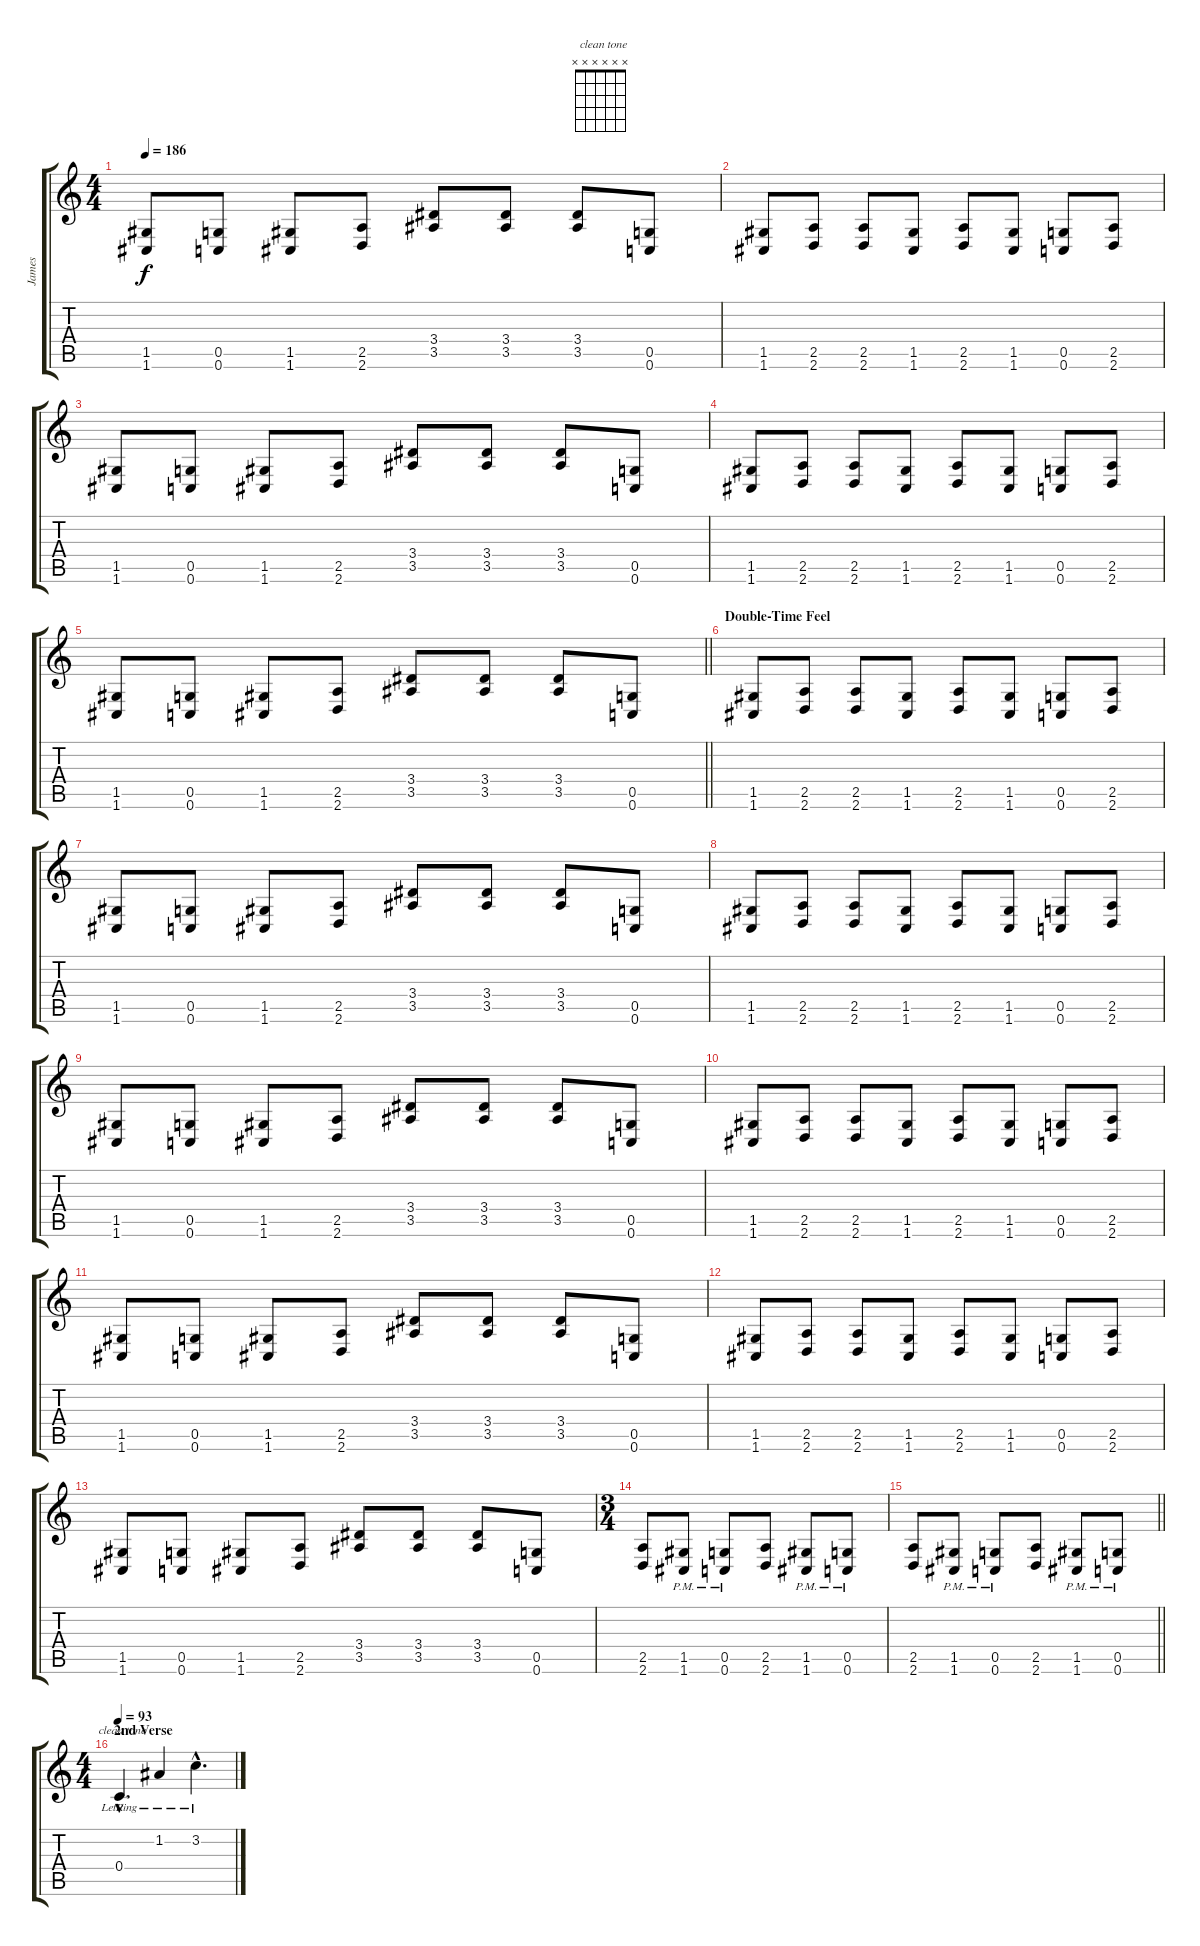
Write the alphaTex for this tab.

\track ("James" "James") {instrument overdrivenguitar}
\staff {score tabs}
\tuning (D4 A3 F3 C3 G2 C2) {hide}
\chord ("  clean tone" x x x x x x) {firstfret 0}
\ts (4 4)
\tempo 186
\clef g2
\ks c
(1.5 1.6).8{dy f} (0.5 0.6).8 (1.5 1.6).8 (2.5 2.6).8 (3.4 3.5).8 (3.4 3.5).8 (3.4 3.5).8 (0.5 0.6).8 |
(1.5 1.6).8 (2.5 2.6).8 (2.5 2.6).8 (1.5 1.6).8 (2.5 2.6).8 (1.5 1.6).8 (0.5 0.6).8 (2.5 2.6).8 |
(1.5 1.6).8 (0.5 0.6).8 (1.5 1.6).8 (2.5 2.6).8 (3.4 3.5).8 (3.4 3.5).8 (3.4 3.5).8 (0.5 0.6).8 |
(1.5 1.6).8 (2.5 2.6).8 (2.5 2.6).8 (1.5 1.6).8 (2.5 2.6).8 (1.5 1.6).8 (0.5 0.6).8 (2.5 2.6).8 |
\barLineRight lightlight
(1.5 1.6).8 (0.5 0.6).8 (1.5 1.6).8 (2.5 2.6).8 (3.4 3.5).8 (3.4 3.5).8 (3.4 3.5).8 (0.5 0.6).8 |
\section ("" "Double-Time Feel")
(1.5 1.6).8 (2.5 2.6).8 (2.5 2.6).8 (1.5 1.6).8 (2.5 2.6).8 (1.5 1.6).8 (0.5 0.6).8 (2.5 2.6).8 |
(1.5 1.6).8 (0.5 0.6).8 (1.5 1.6).8 (2.5 2.6).8 (3.4 3.5).8 (3.4 3.5).8 (3.4 3.5).8 (0.5 0.6).8 |
(1.5 1.6).8 (2.5 2.6).8 (2.5 2.6).8 (1.5 1.6).8 (2.5 2.6).8 (1.5 1.6).8 (0.5 0.6).8 (2.5 2.6).8 |
(1.5 1.6).8 (0.5 0.6).8 (1.5 1.6).8 (2.5 2.6).8 (3.4 3.5).8 (3.4 3.5).8 (3.4 3.5).8 (0.5 0.6).8 |
(1.5 1.6).8 (2.5 2.6).8 (2.5 2.6).8 (1.5 1.6).8 (2.5 2.6).8 (1.5 1.6).8 (0.5 0.6).8 (2.5 2.6).8 |
(1.5 1.6).8 (0.5 0.6).8 (1.5 1.6).8 (2.5 2.6).8 (3.4 3.5).8 (3.4 3.5).8 (3.4 3.5).8 (0.5 0.6).8 |
(1.5 1.6).8 (2.5 2.6).8 (2.5 2.6).8 (1.5 1.6).8 (2.5 2.6).8 (1.5 1.6).8 (0.5 0.6).8 (2.5 2.6).8 |
(1.5 1.6).8 (0.5 0.6).8 (1.5 1.6).8 (2.5 2.6).8 (3.4 3.5).8 (3.4 3.5).8 (3.4 3.5).8 (0.5 0.6).8 |
\ts (3 4)
(2.5 2.6).8 (1.5{pm} 1.6{pm}).8 (0.5{pm} 0.6{pm}).8 (2.5 2.6).8 (1.5{pm} 1.6{pm}).8 (0.5{pm} 0.6{pm}).8 |
\barLineRight lightlight
(2.5 2.6).8 (1.5{pm} 1.6{pm}).8 (0.5{pm} 0.6{pm}).8 (2.5 2.6).8 (1.5{pm} 1.6{pm}).8 (0.5{pm} 0.6{pm}).8 |
\ts (4 4)
\section ("" "2nd Verse")
\tempo 93
0.4{hac lr}.4{d ch "  clean tone" instrument electricguitarclean} 1.2{lr}.4 3.2{hac lr}.4{d}
